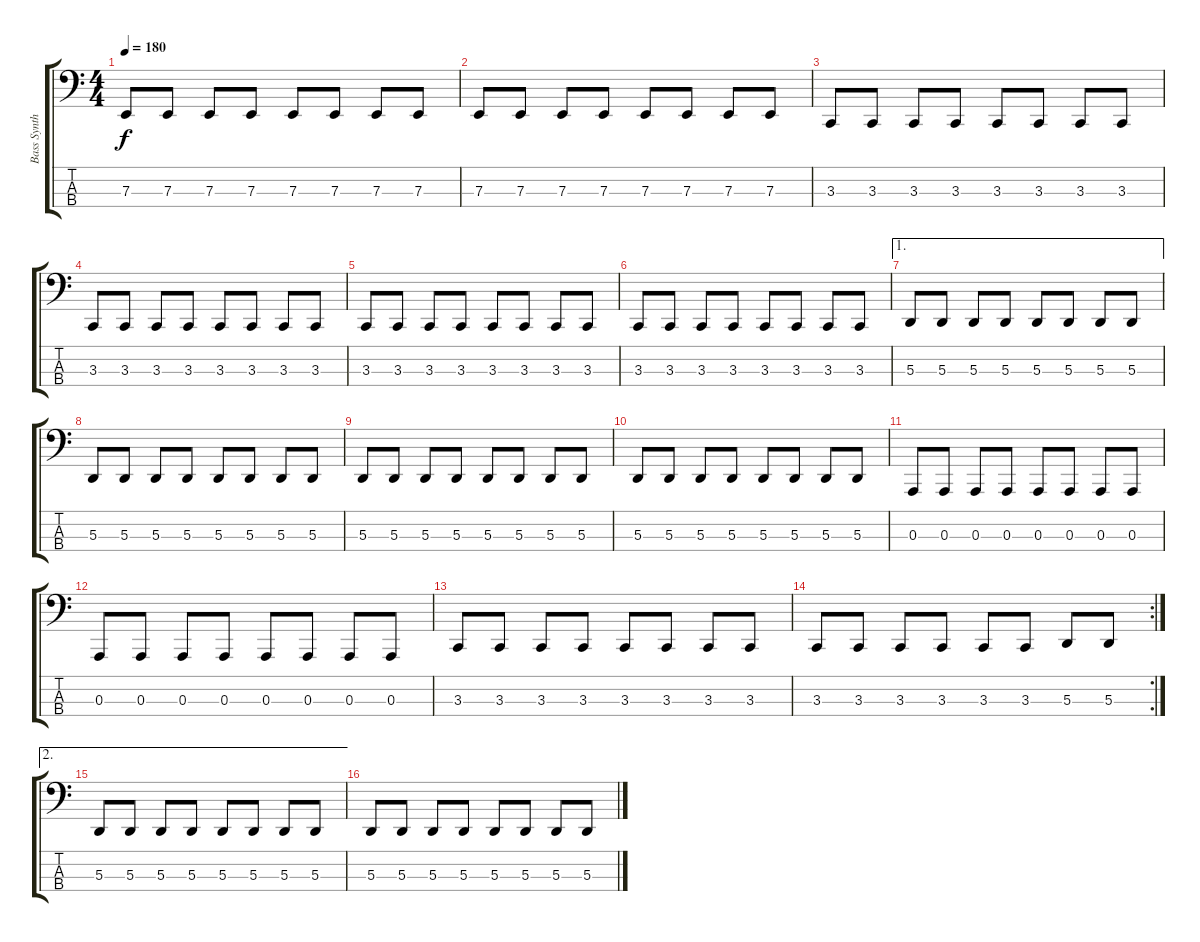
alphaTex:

\track ("Bass Synth" "Bass Synth") {instrument lead8bassandlead}
\staff {score tabs}
\tuning (G2 D2 A1 E1) {hide}
\ts (4 4)
\tempo 180
\clef f4
\ks c
7.3.8{dy f} 7.3.8 7.3.8 7.3.8 7.3.8 7.3.8 7.3.8 7.3.8 |
7.3.8 7.3.8 7.3.8 7.3.8 7.3.8 7.3.8 7.3.8 7.3.8 |
3.3.8 3.3.8 3.3.8 3.3.8 3.3.8 3.3.8 3.3.8 3.3.8 |
3.3.8 3.3.8 3.3.8 3.3.8 3.3.8 3.3.8 3.3.8 3.3.8 |
3.3.8 3.3.8 3.3.8 3.3.8 3.3.8 3.3.8 3.3.8 3.3.8 |
3.3.8 3.3.8 3.3.8 3.3.8 3.3.8 3.3.8 3.3.8 3.3.8 |
\ae 1
5.3.8 5.3.8 5.3.8 5.3.8 5.3.8 5.3.8 5.3.8 5.3.8 |
5.3.8 5.3.8 5.3.8 5.3.8 5.3.8 5.3.8 5.3.8 5.3.8 |
5.3.8 5.3.8 5.3.8 5.3.8 5.3.8 5.3.8 5.3.8 5.3.8 |
5.3.8 5.3.8 5.3.8 5.3.8 5.3.8 5.3.8 5.3.8 5.3.8 |
0.3.8 0.3.8 0.3.8 0.3.8 0.3.8 0.3.8 0.3.8 0.3.8 |
0.3.8 0.3.8 0.3.8 0.3.8 0.3.8 0.3.8 0.3.8 0.3.8 |
3.3.8 3.3.8 3.3.8 3.3.8 3.3.8 3.3.8 3.3.8 3.3.8 |
\rc 2
3.3.8 3.3.8 3.3.8 3.3.8 3.3.8 3.3.8 5.3.8 5.3.8 |
\ae 2
5.3.8 5.3.8 5.3.8 5.3.8 5.3.8 5.3.8 5.3.8 5.3.8 |
5.3.8 5.3.8 5.3.8 5.3.8 5.3.8 5.3.8 5.3.8 5.3.8
